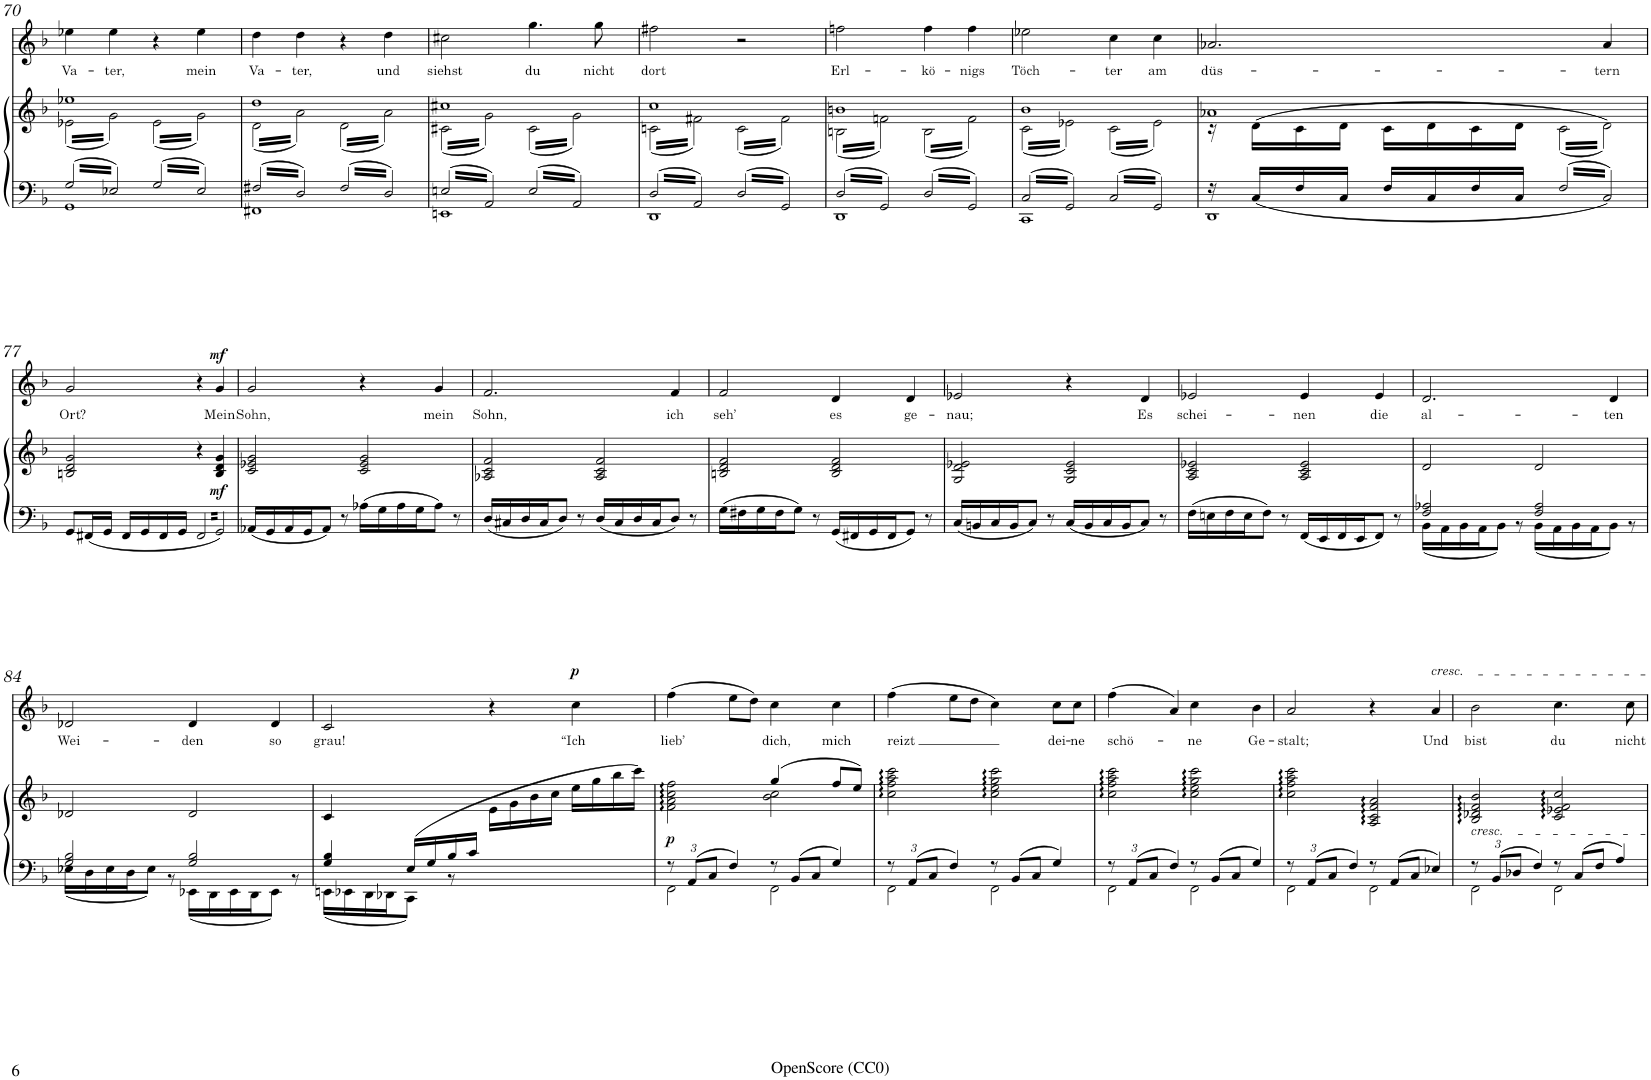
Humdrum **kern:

**kern	**kern	**dynam	**kern	**text	**dynam
*part2	*part2	*part2	*part1	*part1	*part1
*staff3	*staff2	*staff2/3	*staff1	*staff1	*staff1
*I"Piano	*	*	*I"Voice	*	*
*I'Pno	*	*	*	*	*
!!LO:PB:g=z
*clefF4	*clefG2	*	*clefG2	*	*
*k[b-]	*k[b-]	*	*k[b-]	*	*
*M4/4	*M4/4	*	*M4/4	*	*
*met(c)	*met(c)	*	*met(c)	*	*
=70	=70	=70	=70	=70	=70
*^	*^	*	*	*	*
!	!	!	!	!	!	!LO:LY:b	!
*	*	*tremolo	*	*	*	*	*
6.G/	1GG	1ee-X	(32e-X\LLL	.	4ee-X\	Va-	.
.	.	.	32g\)	.	.	.	.
.	.	.	32e-X\	.	.	.	.
.	.	.	32g\)	.	.	.	.
.	.	.	32e-X\	.	.	.	.
.	.	.	32g\)	.	.	.	.
.	.	.	32e-X\	.	.	.	.
.	.	.	32g\)	.	.	.	.
!	!	!	!	!	!	!LO:LY:b	!
6.E-X/	.	.	32e-X\	.	4ee-\	-ter,	.
.	.	.	32g\)	.	.	.	.
.	.	.	32e-X\	.	.	.	.
.	.	.	32g\)	.	.	.	.
.	.	.	32e-X\	.	.	.	.
.	.	.	32g\)	.	.	.	.
.	.	.	32e-X\	.	.	.	.
.	.	.	32g\)JJJ	.	.	.	.
6.G/	.	.	(32e-\LLL	.	4r	.	.
.	.	.	32g\)	.	.	.	.
.	.	.	32e-\	.	.	.	.
.	.	.	32g\)	.	.	.	.
.	.	.	32e-\	.	.	.	.
.	.	.	32g\)	.	.	.	.
.	.	.	32e-\	.	.	.	.
.	.	.	32g\)	.	.	.	.
!	!	!	!	!	!	!LO:LY:b	!
6.E-/	.	.	32e-\	.	4ee-\	mein	.
.	.	.	32g\)	.	.	.	.
.	.	.	32e-\	.	.	.	.
.	.	.	32g\)	.	.	.	.
.	.	.	32e-\	.	.	.	.
.	.	.	32g\)	.	.	.	.
.	.	.	32e-\	.	.	.	.
.	.	.	32g\)JJJ	.	.	.	.
=71	=71	=71	=71	=71	=71	=71	=71
!	!	!	!	!	!	!LO:LY:b	!
6.F#X/	1FF#X	1dd	(32d\LLL	.	4dd\	Va-	.
.	.	.	32a\)	.	.	.	.
.	.	.	32d\	.	.	.	.
.	.	.	32a\)	.	.	.	.
.	.	.	32d\	.	.	.	.
.	.	.	32a\)	.	.	.	.
.	.	.	32d\	.	.	.	.
.	.	.	32a\)	.	.	.	.
!	!	!	!	!	!	!LO:LY:b	!
6.D/	.	.	32d\	.	4dd\	-ter,	.
.	.	.	32a\)	.	.	.	.
.	.	.	32d\	.	.	.	.
.	.	.	32a\)	.	.	.	.
.	.	.	32d\	.	.	.	.
.	.	.	32a\)	.	.	.	.
.	.	.	32d\	.	.	.	.
.	.	.	32a\)JJJ	.	.	.	.
6.F#/	.	.	(32d\LLL	.	4r	.	.
.	.	.	32a\)	.	.	.	.
.	.	.	32d\	.	.	.	.
.	.	.	32a\)	.	.	.	.
.	.	.	32d\	.	.	.	.
.	.	.	32a\)	.	.	.	.
.	.	.	32d\	.	.	.	.
.	.	.	32a\)	.	.	.	.
!	!	!	!	!	!	!LO:LY:b	!
6.D/	.	.	32d\	.	4dd\	und	.
.	.	.	32a\)	.	.	.	.
.	.	.	32d\	.	.	.	.
.	.	.	32a\)	.	.	.	.
.	.	.	32d\	.	.	.	.
.	.	.	32a\)	.	.	.	.
.	.	.	32d\	.	.	.	.
.	.	.	32a\)JJJ	.	.	.	.
=72	=72	=72	=72	=72	=72	=72	=72
!	!	!	!	!	!	!LO:LY:b	!
6.En/	1EEn	1cc#X	(32c#X\LLL	.	2cc#X\	siehst	.
.	.	.	32g\)	.	.	.	.
.	.	.	32c#X\	.	.	.	.
.	.	.	32g\)	.	.	.	.
.	.	.	32c#X\	.	.	.	.
.	.	.	32g\)	.	.	.	.
.	.	.	32c#X\	.	.	.	.
.	.	.	32g\)	.	.	.	.
6.AA/	.	.	32c#X\	.	.	.	.
.	.	.	32g\)	.	.	.	.
.	.	.	32c#X\	.	.	.	.
.	.	.	32g\)	.	.	.	.
.	.	.	32c#X\	.	.	.	.
.	.	.	32g\)	.	.	.	.
.	.	.	32c#X\	.	.	.	.
.	.	.	32g\)JJJ	.	.	.	.
!	!	!	!	!	!	!LO:LY:b	!
6.E/	.	.	(32c#\LLL	.	4.gg\	du	.
.	.	.	32g\)	.	.	.	.
.	.	.	32c#\	.	.	.	.
.	.	.	32g\)	.	.	.	.
.	.	.	32c#\	.	.	.	.
.	.	.	32g\)	.	.	.	.
.	.	.	32c#\	.	.	.	.
.	.	.	32g\)	.	.	.	.
6.AA/	.	.	32c#\	.	.	.	.
.	.	.	32g\)	.	.	.	.
.	.	.	32c#\	.	.	.	.
.	.	.	32g\)	.	.	.	.
!	!	!	!	!	!	!LO:LY:b	!
.	.	.	32c#\	.	8gg\	nicht	.
.	.	.	32g\)	.	.	.	.
.	.	.	32c#\	.	.	.	.
.	.	.	32g\)JJJ	.	.	.	.
=73	=73	=73	=73	=73	=73	=73	=73
!	!	!	!	!	!	!LO:LY:b	!
6.D/	1DD	1cc	(32cn\LLL	.	2ff#X\	dort	.
.	.	.	32f#X\)	.	.	.	.
.	.	.	32cn\	.	.	.	.
.	.	.	32f#X\)	.	.	.	.
.	.	.	32cn\	.	.	.	.
.	.	.	32f#X\)	.	.	.	.
.	.	.	32cn\	.	.	.	.
.	.	.	32f#X\)	.	.	.	.
6.AA/	.	.	32cn\	.	.	.	.
.	.	.	32f#X\)	.	.	.	.
.	.	.	32cn\	.	.	.	.
.	.	.	32f#X\)	.	.	.	.
.	.	.	32cn\	.	.	.	.
.	.	.	32f#X\)	.	.	.	.
.	.	.	32cn\	.	.	.	.
.	.	.	32f#X\)JJJ	.	.	.	.
6.D/	.	.	(32c\LLL	.	2r	.	.
.	.	.	32f#\)	.	.	.	.
.	.	.	32c\	.	.	.	.
.	.	.	32f#\)	.	.	.	.
.	.	.	32c\	.	.	.	.
.	.	.	32f#\)	.	.	.	.
.	.	.	32c\	.	.	.	.
.	.	.	32f#\)	.	.	.	.
6.GG/	.	.	32c\	.	.	.	.
.	.	.	32f#\)	.	.	.	.
.	.	.	32c\	.	.	.	.
.	.	.	32f#\)	.	.	.	.
.	.	.	32c\	.	.	.	.
.	.	.	32f#\)	.	.	.	.
.	.	.	32c\	.	.	.	.
.	.	.	32f#\)JJJ	.	.	.	.
=74	=74	=74	=74	=74	=74	=74	=74
!	!	!	!	!	!	!LO:LY:b	!
6.D/	1DD	1bn	(32Bn\LLL	.	2ffn\	Erl-	.
.	.	.	32fn\)	.	.	.	.
.	.	.	32Bn\	.	.	.	.
.	.	.	32fn\)	.	.	.	.
.	.	.	32Bn\	.	.	.	.
.	.	.	32fn\)	.	.	.	.
.	.	.	32Bn\	.	.	.	.
.	.	.	32fn\)	.	.	.	.
6.GG/	.	.	32Bn\	.	.	.	.
.	.	.	32fn\)	.	.	.	.
.	.	.	32Bn\	.	.	.	.
.	.	.	32fn\)	.	.	.	.
.	.	.	32Bn\	.	.	.	.
.	.	.	32fn\)	.	.	.	.
.	.	.	32Bn\	.	.	.	.
.	.	.	32fn\)JJJ	.	.	.	.
!	!	!	!	!	!	!LO:LY:b	!
6.D/	.	.	(32B\LLL	.	4ff\	-kö-	.
.	.	.	32f\)	.	.	.	.
.	.	.	32B\	.	.	.	.
.	.	.	32f\)	.	.	.	.
.	.	.	32B\	.	.	.	.
.	.	.	32f\)	.	.	.	.
.	.	.	32B\	.	.	.	.
.	.	.	32f\)	.	.	.	.
!	!	!	!	!	!	!LO:LY:b	!
6.GG/	.	.	32B\	.	4ff\	-nigs	.
.	.	.	32f\)	.	.	.	.
.	.	.	32B\	.	.	.	.
.	.	.	32f\)	.	.	.	.
.	.	.	32B\	.	.	.	.
.	.	.	32f\)	.	.	.	.
.	.	.	32B\	.	.	.	.
.	.	.	32f\)JJJ	.	.	.	.
=75	=75	=75	=75	=75	=75	=75	=75
!	!	!	!	!	!	!LO:LY:b	!
6.C/	1CC	1b-	(32c\LLL	.	2ee-X\	Töch-	.
.	.	.	32e-X\)	.	.	.	.
.	.	.	32c\	.	.	.	.
.	.	.	32e-X\)	.	.	.	.
.	.	.	32c\	.	.	.	.
.	.	.	32e-X\)	.	.	.	.
.	.	.	32c\	.	.	.	.
.	.	.	32e-X\)	.	.	.	.
6.GG/	.	.	32c\	.	.	.	.
.	.	.	32e-X\)	.	.	.	.
.	.	.	32c\	.	.	.	.
.	.	.	32e-X\)	.	.	.	.
.	.	.	32c\	.	.	.	.
.	.	.	32e-X\)	.	.	.	.
.	.	.	32c\	.	.	.	.
.	.	.	32e-X\)JJJ	.	.	.	.
!	!	!	!	!	!	!LO:LY:b	!
6.C/	.	.	(32c\LLL	.	4cc\	-ter	.
.	.	.	32e-\)	.	.	.	.
.	.	.	32c\	.	.	.	.
.	.	.	32e-\)	.	.	.	.
.	.	.	32c\	.	.	.	.
.	.	.	32e-\)	.	.	.	.
.	.	.	32c\	.	.	.	.
.	.	.	32e-\)	.	.	.	.
!	!	!	!	!	!	!LO:LY:b	!
6.GG/	.	.	32c\	.	4cc\	am	.
.	.	.	32e-\)	.	.	.	.
.	.	.	32c\	.	.	.	.
.	.	.	32e-\)	.	.	.	.
.	.	.	32c\	.	.	.	.
.	.	.	32e-\)	.	.	.	.
.	.	.	32c\	.	.	.	.
.	.	.	32e-\)JJJ	.	.	.	.
*	*	*Xtremolo	*	*	*	*	*
=76	=76	=76	=76	=76	=76	=76	=76
!	!	!	!	!	!	!LO:LY:b	!
16r	1DD	1a-X	16r	.	2.a-X/	düs-	.
.	.	.	.	.	.	.	.
16C/LL	.	.	(>16d\LL	.	.	.	.
.	.	.	.	.	.	.	.
16F/	.	.	16c\	.	.	.	.
.	.	.	.	.	.	.	.
16C/JJ	.	.	16d\JJ	.	.	.	.
.	.	.	.	.	.	.	.
16F/LL	.	.	16c\LL	.	.	.	.
16C/	.	.	16d\	.	.	.	.
16F/	.	.	16c\	.	.	.	.
16C/JJ	.	.	16d\JJ	.	.	.	.
*	*	*tremolo	*	*	*	*	*
6.F/	.	.	(32c\LLL	.	.	.	.
.	.	.	32d\))	.	.	.	.
.	.	.	32c\	.	.	.	.
.	.	.	32d\))	.	.	.	.
.	.	.	32c\	.	.	.	.
.	.	.	32d\))	.	.	.	.
.	.	.	32c\	.	.	.	.
.	.	.	32d\))	.	.	.	.
!	!	!	!	!	!	!LO:LY:b	!
6.C/	.	.	32c\	.	4a-/	-tern	.
.	.	.	32d\))	.	.	.	.
.	.	.	32c\	.	.	.	.
.	.	.	32d\))	.	.	.	.
.	.	.	32c\	.	.	.	.
.	.	.	32d\))	.	.	.	.
.	.	.	32c\	.	.	.	.
.	.	.	32d\))JJJ	.	.	.	.
*	*	*Xtremolo	*	*	*	*	*
*v	*v	*	*	*	*	*	*
!!LO:LB:g=z
=77	=77	=77	=77	=77	=77	=77
!	!	!	!	!	!LO:LY:b	!
*	*v	*v	*	*	*	*
8GG/L	2Bn/ 2d/ 2g/	.	2g/	Ort?	.
.	.	.	.	.	.
.	.	.	.	.	.
.	.	.	.	.	.
16FF#X/L	.	.	.	.	.
.	.	.	.	.	.
16GG/JJ	.	.	.	.	.
.	.	.	.	.	.
16FF#/LL	.	.	.	.	.
16GG/	.	.	.	.	.
16FF#/	.	.	.	.	.
16GG/JJ	.	.	.	.	.
6.FF#/	4r	.	4r	.	.
!	!	!LO:DY:b	!	!LO:LY:b	!LO:DY:a
6.GG/	4B/ 4d/ 4g/	mf	4g/	Mein	mf
=78	=78	=78	=78	=78	=78
!	!	!	!	!LO:LY:b	!
16AA-X/LL	2c/ 2e-X/ 2g/	.	2g/	Sohn,	.
16GG/	.	.	.	.	.
16AA-/	.	.	.	.	.
16GG/J	.	.	.	.	.
8AA-/J	.	.	.	.	.
8r	.	.	.	.	.
16A-X\LL	2c/ 2e-/ 2g/	.	4r	.	.
16G\	.	.	.	.	.
16A-\	.	.	.	.	.
16G\J	.	.	.	.	.
!	!	!	!	!LO:LY:b	!
8A-\J	.	.	4g/	mein	.
8r	.	.	.	.	.
=79	=79	=79	=79	=79	=79
!	!	!	!	!LO:LY:b	!
16D/LL	2A-X/ 2c/ 2f/	.	2.f/	Sohn,	.
16C#X/	.	.	.	.	.
16D/	.	.	.	.	.
16C#/J	.	.	.	.	.
8D/J	.	.	.	.	.
8r	.	.	.	.	.
16D/LL	2A-/ 2c/ 2f/	.	.	.	.
16C#/	.	.	.	.	.
16D/	.	.	.	.	.
16C#/J	.	.	.	.	.
!	!	!	!	!LO:LY:b	!
8D/J	.	.	4f/	ich	.
8r	.	.	.	.	.
=80	=80	=80	=80	=80	=80
!	!	!	!	!LO:LY:b	!
16G\LL	2Bn/ 2d/ 2f/	.	2f/	seh’	.
16F#X\	.	.	.	.	.
16G\	.	.	.	.	.
16F#\J	.	.	.	.	.
8G\J	.	.	.	.	.
8r	.	.	.	.	.
!	!	!	!	!LO:LY:b	!
16GG/LL	2B/ 2d/ 2f/	.	4d/	es	.
16FF#X/	.	.	.	.	.
16GG/	.	.	.	.	.
16FF#/J	.	.	.	.	.
!	!	!	!	!LO:LY:b	!
8GG/J	.	.	4d/	ge-	.
8r	.	.	.	.	.
=81	=81	=81	=81	=81	=81
!	!	!	!	!LO:LY:b	!
16C/LL	2G/ 2d/ 2e-X/	.	2e-X/	-nau;	.
16BBn/	.	.	.	.	.
16C/	.	.	.	.	.
16BB/J	.	.	.	.	.
8C/J	.	.	.	.	.
8r	.	.	.	.	.
16C/LL	2G/ 2c/ 2e-/	.	4r	.	.
16BB/	.	.	.	.	.
16C/	.	.	.	.	.
16BB/J	.	.	.	.	.
!	!	!	!	!LO:LY:b	!
8C/J	.	.	4d/	Es	.
8r	.	.	.	.	.
=82	=82	=82	=82	=82	=82
!	!	!	!	!LO:LY:b	!
16F\LL	2A/ 2c/ 2e-X/	.	2e-X/	schei-	.
16En\	.	.	.	.	.
16F\	.	.	.	.	.
16E\J	.	.	.	.	.
8F\J	.	.	.	.	.
8r	.	.	.	.	.
!	!	!	!	!LO:LY:b	!
16FF/LL	2A/ 2c/ 2e-/	.	4e-/	-nen	.
16EE/	.	.	.	.	.
16FF/	.	.	.	.	.
16EE/J	.	.	.	.	.
!	!	!	!	!LO:LY:b	!
8FF/J	.	.	4e-/	die	.
8r	.	.	.	.	.
=83	=83	=83	=83	=83	=83
*^	*	*	*	*	*
!	!	!	!	!	!LO:LY:b	!
2F/ 2A-X/	16BB-\LL	2d/	.	2.d/	al-	.
.	16AA\	.	.	.	.	.
.	16BB-\	.	.	.	.	.
.	16AA\J	.	.	.	.	.
.	8BB-\J	.	.	.	.	.
.	8r	.	.	.	.	.
2F/ 2A-/	16BB-\LL	2d/	.	.	.	.
.	16AA\	.	.	.	.	.
.	16BB-\	.	.	.	.	.
.	16AA\J	.	.	.	.	.
!	!	!	!	!	!LO:LY:b	!
.	8BB-\J	.	.	4d/	-ten	.
.	8r	.	.	.	.	.
!!LO:LB:g=z
=84	=84	=84	=84	=84	=84	=84
!	!	!	!	!	!LO:LY:b	!
2G/ 2B-/	16E-X\LL	2d-X/	.	2d-X/	Wei-	.
.	16D\	.	.	.	.	.
.	16E-\	.	.	.	.	.
.	16D\J	.	.	.	.	.
.	8E-\J	.	.	.	.	.
.	8r	.	.	.	.	.
!	!	!	!	!	!LO:LY:b	!
2G/ 2B-/	16EE-X\LL	2d-/	.	4d-/	-den	.
.	16DD\	.	.	.	.	.
.	16EE-\	.	.	.	.	.
.	16DD\J	.	.	.	.	.
!	!	!	!	!	!LO:LY:b	!
.	8EE-\J	.	.	4d-/	so	.
.	8r	.	.	.	.	.
=85	=85	=85	=85	=85	=85	=85
*	*	*^	*	*	*	*
!	!	!	!	!	!	!LO:LY:b	!
4G/ 4B-/	16EEn\LL	4c/	2ryy	.	2c/	grau!	.
.	16EE-X\	.	.	.	.	.	.
.	16DD\	.	.	.	.	.	.
.	16DD-X\J	.	.	.	.	.	.
(16E/LL	8CC\J	2.ryy	.	.	.	.	.
16G/	.	.	.	.	.	.	.
16B-/	8r	.	.	.	.	.	.
16c/JJ	.	.	.	.	.	.	.
2ryy	2ryy	.	16e\LL	.	4r	.	.
.	.	.	16g\	.	.	.	.
.	.	.	16b-\	.	.	.	.
.	.	.	16cc\JJ	.	.	.	.
!	!	!	!	!	!	!LO:LY:b	!LO:DY:a
.	.	.	16ee\LL	.	4cc\	“Ich	p
.	.	.	16gg\	.	.	.	.
.	.	.	16bb-\	.	.	.	.
.	.	.	16ccc\JJ)	.	.	.	.
=86	=86	=86	=86	=86	=86	=86	=86
*Xbrackettup	*	*	*	*	*	*	*
!	!	!	!	!LO:DY:b	!	!LO:LY:b	!
12r	2FF\	2f\ 2a\ 2cc\ 2ff\	2ryy	p	(4ff\	lieb’	.
12AA/L	.	.	.	.	.	.	.
12C/J	.	.	.	.	.	.	.
4F/	.	.	.	.	8ee\L	.	.
.	.	.	.	.	8dd\J)	.	.
*brackettup	*	*	*	*	*	*	*
!	!	!	!	!	!	!LO:LY:b	!
12r	2FF\	(4gg/	2b-\ 2cc\	.	4cc\	dich,	.
12BB-/L	.	.	.	.	.	.	.
12C/J	.	.	.	.	.	.	.
!	!	!	!	!	!	!LO:LY:b	!
4G/	.	8ff/L	.	.	4cc\	mich	.
.	.	8ee/J)	.	.	.	.	.
*	*	*v	*v	*	*	*	*
=87	=87	=87	=87	=87	=87	=87
*Xbrackettup	*	*	*	*	*	*
!	!	!	!	!	!LO:LY:b	!
12r	2FF\	2cc\ 2ff\ 2aa\ 2ccc\	.	(4ff\	reizt	.
12AA/L	.	.	.	.	.	.
12C/J	.	.	.	.	.	.
4F/	.	.	.	8ee\L	.	.
.	.	.	.	8dd\J	.	.
*brackettup	*	*	*	*	*	*
12r	2FF\	2cc\ 2ee\ 2gg\ 2ccc\	.	4cc\)	.	.
12BB-/L	.	.	.	.	.	.
12C/J	.	.	.	.	.	.
!	!	!	!	!	!LO:LY:b	!
4G/	.	.	.	8cc\L	dei-	.
!	!	!	!	!	!LO:LY:b	!
.	.	.	.	8cc\J	-ne	.
=88	=88	=88	=88	=88	=88	=88
*Xbrackettup	*	*	*	*	*	*
!	!	!	!	!	!LO:LY:b	!
12r	2FF\	2cc\ 2ff\ 2aa\ 2ccc\	.	(4ff\	schö-	.
12AA/L	.	.	.	.	.	.
12C/J	.	.	.	.	.	.
4F/	.	.	.	4a/)	.	.
*brackettup	*	*	*	*	*	*
!	!	!	!	!	!LO:LY:b	!
12r	2FF\	2cc\ 2ee\ 2gg\ 2ccc\	.	4cc\	-ne	.
12BB-/L	.	.	.	.	.	.
12C/J	.	.	.	.	.	.
!	!	!	!	!	!LO:LY:b	!
4G/	.	.	.	4b-\	Ge-	.
=89	=89	=89	=89	=89	=89	=89
*Xbrackettup	*	*	*	*	*	*
!	!	!	!	!	!LO:LY:b	!
12r	2FF\	2cc\ 2ff\ 2aa\ 2ccc\	.	2a/	-stalt;	.
12AA/L	.	.	.	.	.	.
12C/J	.	.	.	.	.	.
4F/	.	.	.	.	.	.
*brackettup	*	*	*	*	*	*
12r	2FF\	2A/ 2c/ 2f/ 2a/	.	4r	.	.
12AA/L	.	.	.	.	.	.
12C/J	.	.	.	.	.	.
!	!	!	!	!LO:TX:a:i:t=cresc.	!	!
!	!	!	!	!	!LO:LY:b	!
4E-X/	.	.	.	4a/	Und	.
=90	=90	=90	=90	=90	=90	=90
*Xbrackettup	*	*	*	*	*	*
!	!	!LO:TX:b:i:t=cresc.	!	!	!	!
!	!	!	!	!	!LO:LY:b	!
12r	2FF\	2B-/ 2d-X/ 2f/ 2b-/	.	2b-\	bist	.
12BB-/L	.	.	.	.	.	.
12D-X/J	.	.	.	.	.	.
4F/	.	.	.	.	.	.
*brackettup	*	*	*	*	*	*
!	!	!	!	!	!LO:LY:b	!
12r	2FF\	2c/ 2e-X/ 2f/ 2cc/	.	4.cc\	du	.
12C/L	.	.	.	.	.	.
12F/J	.	.	.	.	.	.
4A/	.	.	.	.	.	.
!	!	!	!	!	!LO:LY:b	!
.	.	.	.	8cc\	nicht	.
*v	*v	*	*	*	*	*
=	=	=	=	=	=
*-	*-	*-	*-	*-	*-
